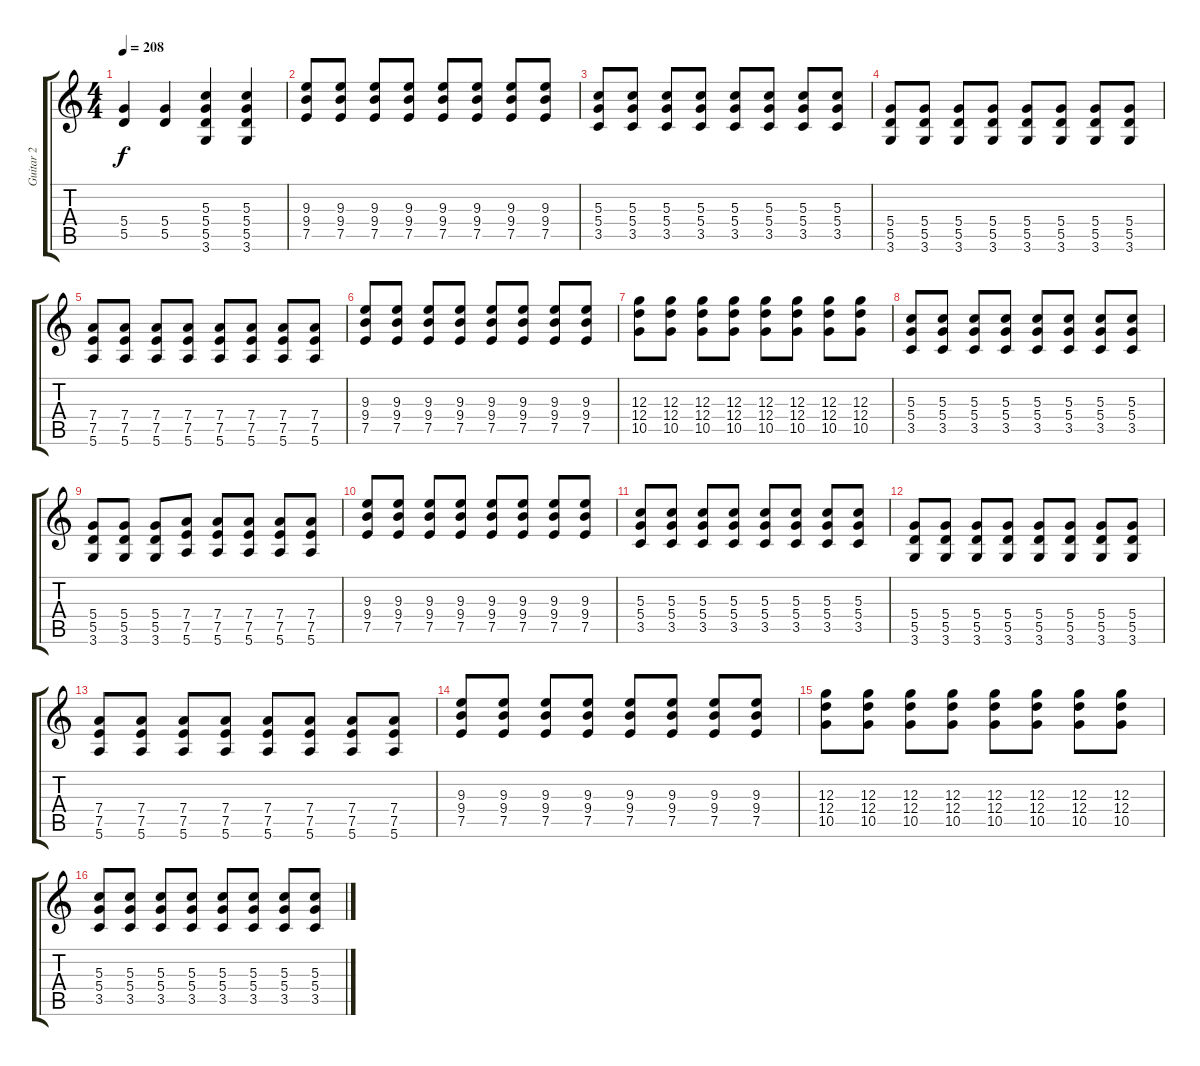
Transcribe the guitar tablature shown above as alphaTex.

\track ("Guitar 2" "Guitar 2") {instrument overdrivenguitar}
\staff {score tabs}
\tuning (E4 B3 G3 D3 A2 E2) {hide}
\ts (4 4)
\tempo 208
\clef g2
\ks c
(5.4 5.5).4{dy f} (5.4 5.5).4 (5.3 5.4 5.5 3.6).4 (5.3 5.4 5.5 3.6).4 |
(9.3 9.4 7.5).8 (9.3 9.4 7.5).8 (9.3 9.4 7.5).8 (9.3 9.4 7.5).8 (9.3 9.4 7.5).8 (9.3 9.4 7.5).8 (9.3 9.4 7.5).8 (9.3 9.4 7.5).8 |
(5.3 5.4 3.5).8 (5.3 5.4 3.5).8 (5.3 5.4 3.5).8 (5.3 5.4 3.5).8 (5.3 5.4 3.5).8 (5.3 5.4 3.5).8 (5.3 5.4 3.5).8 (5.3 5.4 3.5).8 |
(5.4 5.5 3.6).8 (5.4 5.5 3.6).8 (5.4 5.5 3.6).8 (5.4 5.5 3.6).8 (5.4 5.5 3.6).8 (5.4 5.5 3.6).8 (5.4 5.5 3.6).8 (5.4 5.5 3.6).8 |
(7.4 7.5 5.6).8 (7.4 7.5 5.6).8 (7.4 7.5 5.6).8 (7.4 7.5 5.6).8 (7.4 7.5 5.6).8 (7.4 7.5 5.6).8 (7.4 7.5 5.6).8 (7.4 7.5 5.6).8 |
(9.3 9.4 7.5).8 (9.3 9.4 7.5).8 (9.3 9.4 7.5).8 (9.3 9.4 7.5).8 (9.3 9.4 7.5).8 (9.3 9.4 7.5).8 (9.3 9.4 7.5).8 (9.3 9.4 7.5).8 |
(12.3 12.4 10.5).8 (12.3 12.4 10.5).8 (12.3 12.4 10.5).8 (12.3 12.4 10.5).8 (12.3 12.4 10.5).8 (12.3 12.4 10.5).8 (12.3 12.4 10.5).8 (12.3 12.4 10.5).8 |
(5.3 5.4 3.5).8 (5.3 5.4 3.5).8 (5.3 5.4 3.5).8 (5.3 5.4 3.5).8 (5.3 5.4 3.5).8 (5.3 5.4 3.5).8 (5.3 5.4 3.5).8 (5.3 5.4 3.5).8 |
(5.4 5.5 3.6).8 (5.4 5.5 3.6).8 (5.4 5.5 3.6).8 (7.4 7.5 5.6).8 (7.4 7.5 5.6).8 (7.4 7.5 5.6).8 (7.4 7.5 5.6).8 (7.4 7.5 5.6).8 |
(9.3 9.4 7.5).8 (9.3 9.4 7.5).8 (9.3 9.4 7.5).8 (9.3 9.4 7.5).8 (9.3 9.4 7.5).8 (9.3 9.4 7.5).8 (9.3 9.4 7.5).8 (9.3 9.4 7.5).8 |
(5.3 5.4 3.5).8 (5.3 5.4 3.5).8 (5.3 5.4 3.5).8 (5.3 5.4 3.5).8 (5.3 5.4 3.5).8 (5.3 5.4 3.5).8 (5.3 5.4 3.5).8 (5.3 5.4 3.5).8 |
(5.4 5.5 3.6).8 (5.4 5.5 3.6).8 (5.4 5.5 3.6).8 (5.4 5.5 3.6).8 (5.4 5.5 3.6).8 (5.4 5.5 3.6).8 (5.4 5.5 3.6).8 (5.4 5.5 3.6).8 |
(7.4 7.5 5.6).8 (7.4 7.5 5.6).8 (7.4 7.5 5.6).8 (7.4 7.5 5.6).8 (7.4 7.5 5.6).8 (7.4 7.5 5.6).8 (7.4 7.5 5.6).8 (7.4 7.5 5.6).8 |
(9.3 9.4 7.5).8 (9.3 9.4 7.5).8 (9.3 9.4 7.5).8 (9.3 9.4 7.5).8 (9.3 9.4 7.5).8 (9.3 9.4 7.5).8 (9.3 9.4 7.5).8 (9.3 9.4 7.5).8 |
(12.3 12.4 10.5).8 (12.3 12.4 10.5).8 (12.3 12.4 10.5).8 (12.3 12.4 10.5).8 (12.3 12.4 10.5).8 (12.3 12.4 10.5).8 (12.3 12.4 10.5).8 (12.3 12.4 10.5).8 |
(5.3 5.4 3.5).8 (5.3 5.4 3.5).8 (5.3 5.4 3.5).8 (5.3 5.4 3.5).8 (5.3 5.4 3.5).8 (5.3 5.4 3.5).8 (5.3 5.4 3.5).8 (5.3 5.4 3.5).8
